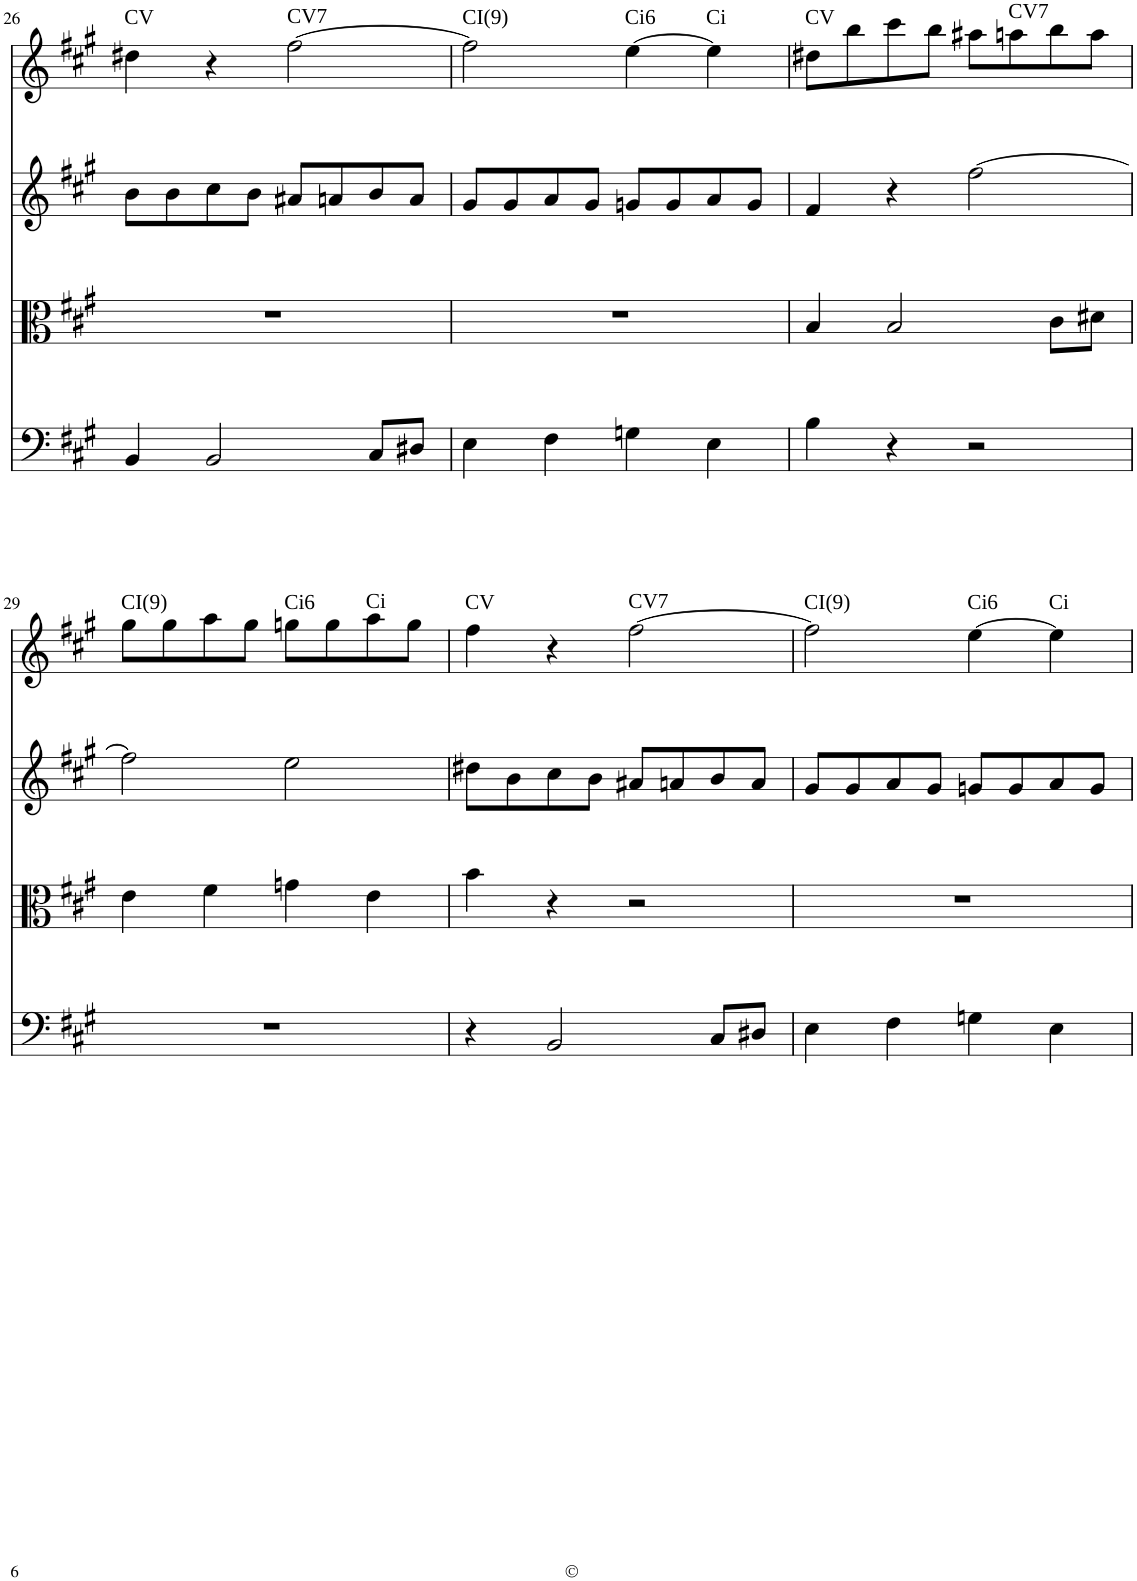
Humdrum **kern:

**kern	**kern	**kern	**kern
*part4	*part3	*part2	*part1
*staff4	*staff3	*staff2	*staff1
*I"Violoncello	*I"Viola	*I"Violin 2	*I"Violin 1
*I'Vc	*I'Vla	*I'Vln	*I'Vln
!!LO:PB:g=z
*clefF4	*clefC3	*clefG2	*clefG2
*k[f#c#g#]	*k[f#c#g#]	*k[f#c#g#]	*k[f#c#g#]
*A:	*A:	*A:	*A:
*M2/2	*M2/2	*M2/2	*M2/2
*met(c|)	*met(c|)	*met(c|)	*met(c|)
=26	=26	=26	=26
!	!	!	!LO:TX:a:t=CV
4BB/	1r	8b\L	4dd#X\
.	.	8b\	.
2BB/	.	8cc#\	4r
.	.	8b\J	.
!	!	!	!LO:TX:a:t=CV7
.	.	8a#X/L	[2ff#\
.	.	8an/	.
8C#/L	.	8b/	.
8D#X/J	.	8a/J	.
=27	=27	=27	=27
!	!	!	!LO:TX:a:t=CI(9)
4E\	1r	8g#/L	2ff#\]
.	.	8g#/	.
4F#\	.	8a/	.
.	.	8g#/J	.
!	!	!	!LO:TX:a:t=Ci6
4Gn\	.	8gn/L	[4ee\
.	.	8g/	.
!	!	!	!LO:TX:a:t=Ci
4E\	.	8a/	4ee\]
.	.	8g/J	.
=28	=28	=28	=28
!	!	!	!LO:TX:a:t=CV
4B\	4B/	4f#/	8dd#X\L
.	.	.	8bb\
4r	2B/	4r	8ccc#\
.	.	.	8bb\J
2r	.	[2ff#\	8aa#X\L
!	!	!	!LO:TX:a:t=CV7
.	.	.	8aan\
.	8c#\L	.	8bb\
.	8d#X\J	.	8aa\J
!!LO:LB:g=z
=29	=29	=29	=29
!	!	!	!LO:TX:a:t=CI(9)
1r	4e\	2ff#\]	8gg#\L
.	.	.	8gg#\
.	4f#\	.	8aa\
.	.	.	8gg#\J
!	!	!	!LO:TX:a:t=Ci6
.	4gn\	2ee\	8ggn\L
.	.	.	8gg\
!	!	!	!LO:TX:a:t=Ci
.	4e\	.	8aa\
.	.	.	8gg\J
=30	=30	=30	=30
!	!	!	!LO:TX:a:t=CV
4r	4b\	8dd#X\L	4ff#\
.	.	8b\	.
2BB/	4r	8cc#\	4r
.	.	8b\J	.
!	!	!	!LO:TX:a:t=CV7
.	2r	8a#X/L	[2ff#\
.	.	8an/	.
8C#/L	.	8b/	.
8D#X/J	.	8a/J	.
=31	=31	=31	=31
!	!	!	!LO:TX:a:t=CI(9)
4E\	1r	8g#/L	2ff#\]
.	.	8g#/	.
4F#\	.	8a/	.
.	.	8g#/J	.
!	!	!	!LO:TX:a:t=Ci6
4Gn\	.	8gn/L	[4ee\
.	.	8g/	.
!	!	!	!LO:TX:a:t=Ci
4E\	.	8a/	4ee\]
.	.	8g/J	.
=	=	=	=
*-	*-	*-	*-
